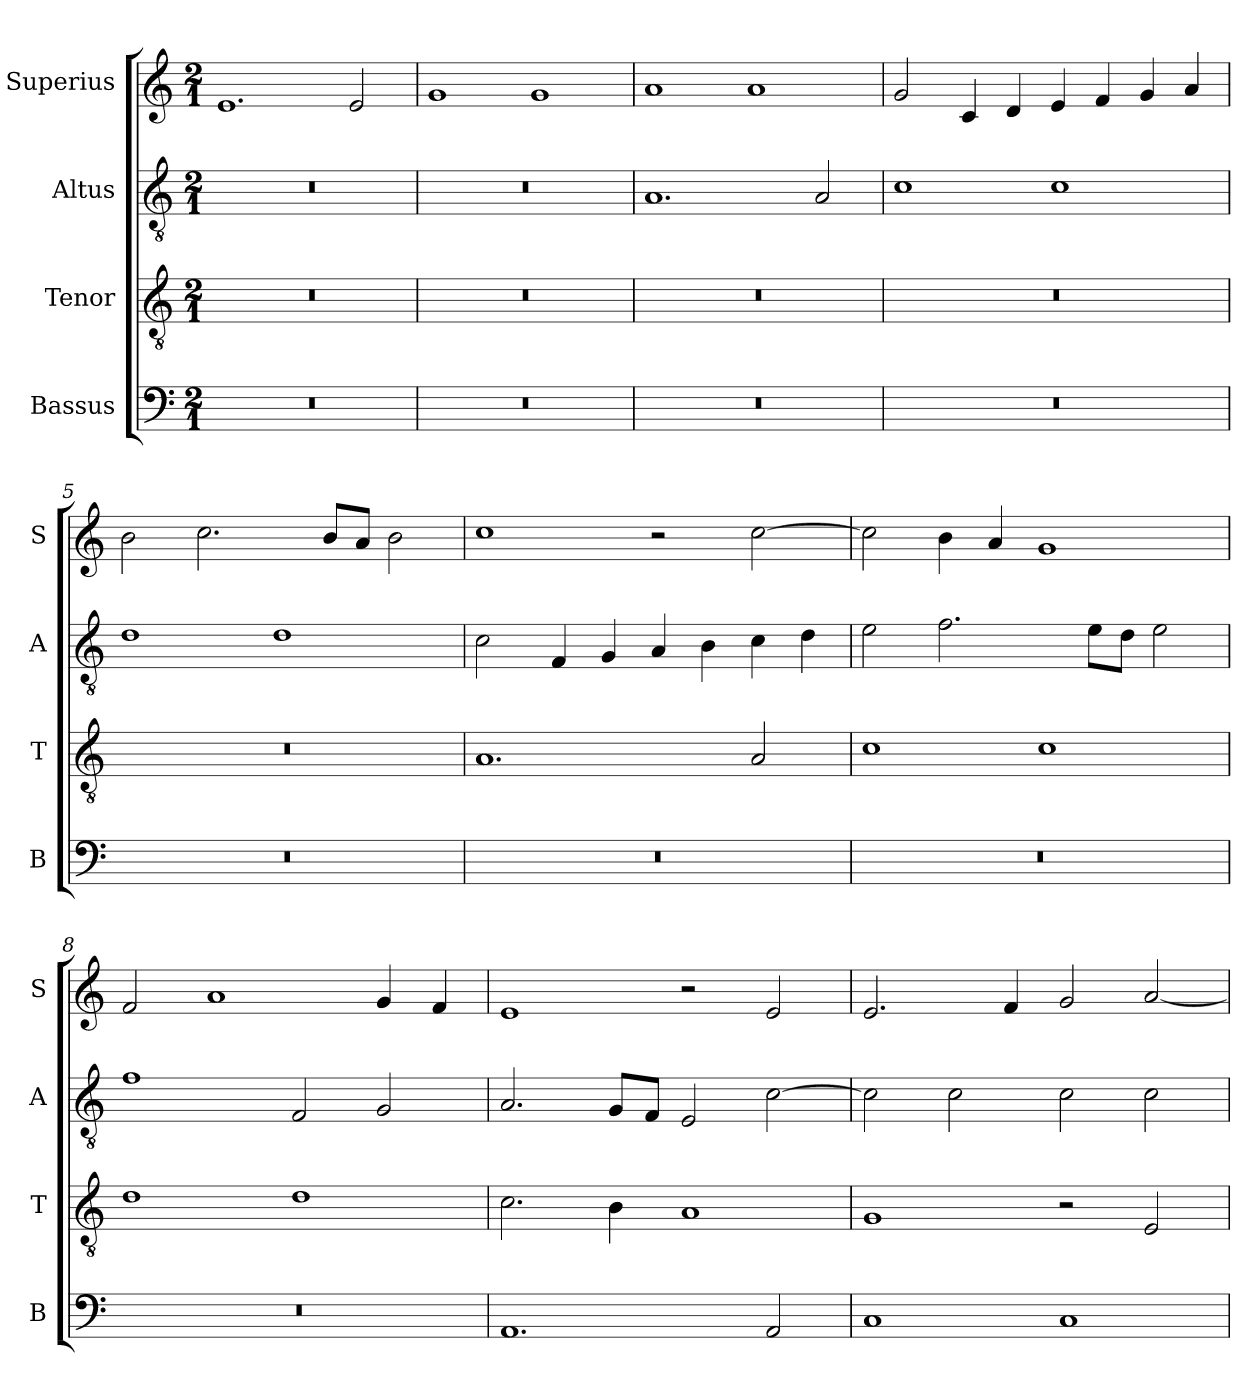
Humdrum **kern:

**kern	**kern	**kern	**kern
*part4	*part3	*part2	*part1
*staff4	*staff3	*staff2	*staff1
*I"Bassus	*I"Tenor	*I"Altus	*I"Superius
*I'B	*I'T	*I'A	*I'S
*clefF4	*clefGv2	*clefGv2	*clefG2
*k[]	*k[]	*k[]	*k[]
*M2/1	*M2/1	*M2/1	*M2/1
=1	=1	=1	=1
0r	0r	0r	1.e
.	.	.	2e/
=2	=2	=2	=2
0r	0r	0r	1g
.	.	.	1g
=3	=3	=3	=3
0r	0r	1.A	1a
.	.	.	1a
.	.	2A/	.
=4	=4	=4	=4
0r	0r	1c	2g/
.	.	.	4c/
.	.	.	4d/
.	.	1c	4e/
.	.	.	4f/
.	.	.	4g/
.	.	.	4a/
=5	=5	=5	=5
0r	0r	1d	2b\
.	.	.	2.cc\
.	.	1d	.
.	.	.	8b/L
.	.	.	8a/J
.	.	.	2b\
=6	=6	=6	=6
0r	1.A	2c\	1cc
.	.	4F/	.
.	.	4G/	.
.	.	4A/	2r
.	.	4B\	.
.	2A/	4c\	[2cc\
.	.	4d\	.
=7	=7	=7	=7
0r	1c	2e\	2cc\]
.	.	2.f\	4b\
.	.	.	4a/
.	1c	.	1g
.	.	8e\L	.
.	.	8d\J	.
.	.	2e\	.
=8	=8	=8	=8
0r	1d	1f	2f/
.	.	.	1a
.	1d	2F/	.
.	.	2G/	4g/
.	.	.	4f/
=9	=9	=9	=9
1.AA	2.c\	2.A/	1e
.	4B\	8G/L	.
.	.	8F/J	.
.	1A	2E/	2r
2AA/	.	[2c\	2e/
=10	=10	=10	=10
1C	1G	2c\]	2.e/
.	.	2c\	.
.	.	.	4f/
1C	2r	2c\	2g/
.	2E/	2c\	[2a/
=	=	=	=
*-	*-	*-	*-
